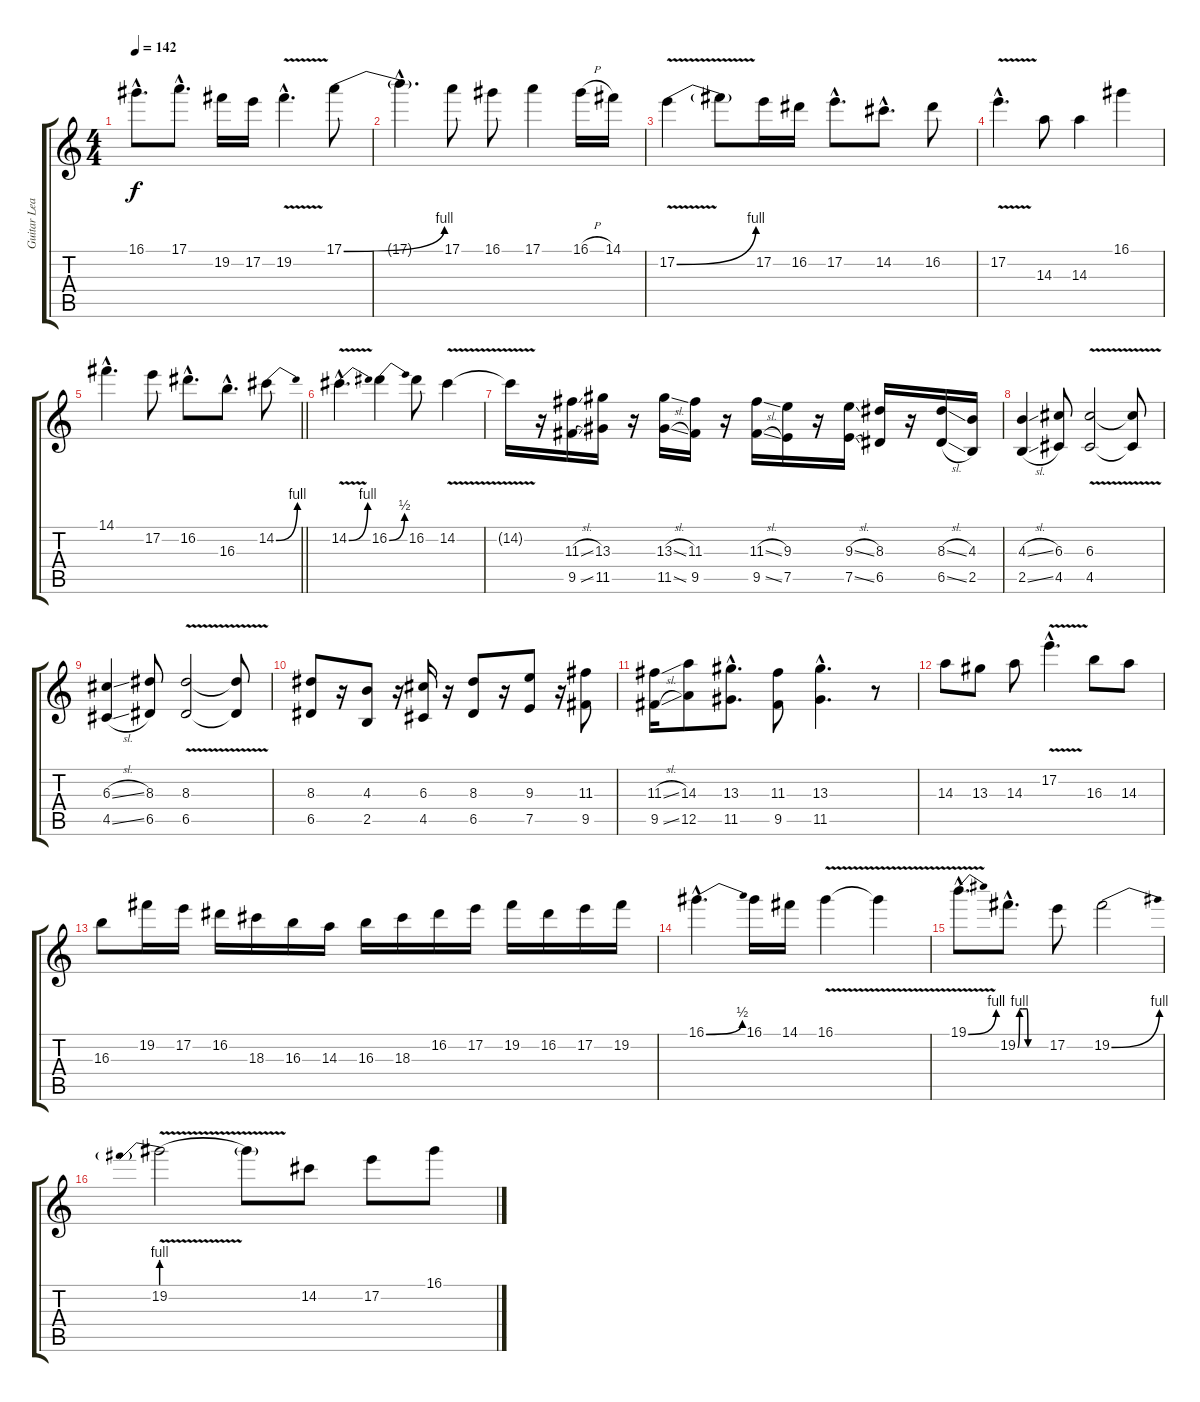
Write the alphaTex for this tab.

\track ("Guitar Lead" "Guitar Lea") {instrument overdrivenguitar}
\staff {score tabs}
\tuning (E4 B3 G3 D3 A2 E2) {hide}
\ts (4 4)
\tempo 142
\clef g2
\ks c
16.1{hac}.8{d dy f} 17.1{hac}.8{d} 19.2.16 17.2.16 19.2{v hac}.4{d} 17.1{be (bend 0 0 60 4)}.8 |
17.1{hac t}.4{d} 17.1.8 16.1.8 17.1.4 16.1{h}.16 14.1.16 |
17.2{be (bend 0 0 60 4) v}.4 17.2{t}.8 17.2.16 16.2.16 17.2{hac}.8{d} 14.2{hac}.8{d} 16.2.8 |
17.2{v hac}.4{d} 14.3.8 14.3.4 16.1.4 |
\barLineRight lightlight
14.1{hac}.4{d} 17.2.8 16.2{hac}.8{d} 16.3{hac}.8{d} 14.2{be (bend 0 0 60 4)}.8 |
14.2{be (bend 0 0 60 4) v hac}.4{d} 16.2{be (bend 0 0 60 2)}.4 16.2.8 14.2{v}.4 |
14.2{t}.16 r.16 (11.3{sl} 9.5{sl}).16 (13.3 11.5).16 r.16 (13.3{sl} 11.5{sl}).16 (11.3 9.5).16 r.16 (11.3{sl} 9.5{sl}).16 (9.3 7.5).16 r.16 (9.3{sl} 7.5{sl}).16 (8.3 6.5).16 r.16 (8.3{sl} 6.5{sl}).16 (4.3 2.5).16 |
(4.3{sl} 2.5{sl}).4 (6.3 4.5).8 (6.3{v} 4.5{v}).2 (6.3{t} 4.5{t}).8 |
(6.3{sl} 4.5{sl}).4 (8.3 6.5).8 (8.3{v} 6.5{v}).2 (8.3{t} 6.5{t}).8 |
(8.3 6.5).8 r.16 (4.3 2.5).8 r.16 (6.3 4.5).16 r.16 (8.3 6.5).8 r.16 (9.3 7.5).8 r.16 (11.3 9.5).8 |
(11.3{sl} 9.5{sl}).16 (14.3 12.5).8 (13.3{hac} 11.5{hac}).8{d} (11.3 9.5).8 (13.3{hac} 11.5{hac}).4{d} r.8 |
14.3.8 13.3.8 14.3.8 17.2{v hac}.4{d} 16.3.8 14.3.8 |
16.3.8 19.2.16 17.2.16 16.2.16 18.3.16 16.3.16 14.3.16 16.3.16 18.3.16 16.2.16 17.2.16 19.2.16 16.2.16 17.2.16 19.2.16 |
16.1{be (bend 0 0 60 2) hac}.4{d} 16.1.16 14.1.16 16.1{v}.4 16.1{t}.4 |
19.1{be (bend 0 0 60 4) v hac}.8{d} 19.2{be (custom 0 0 4 4 10 4 20 4 22 0 32 0 45 0 60 0) hac}.8{d} 17.2.8 19.2{be (bend 0 0 60 4)}.2 |
19.2{be (prebend 0 4 60 4) v}.2 19.2{t}.8 14.2.8 17.2.8 16.1.8
